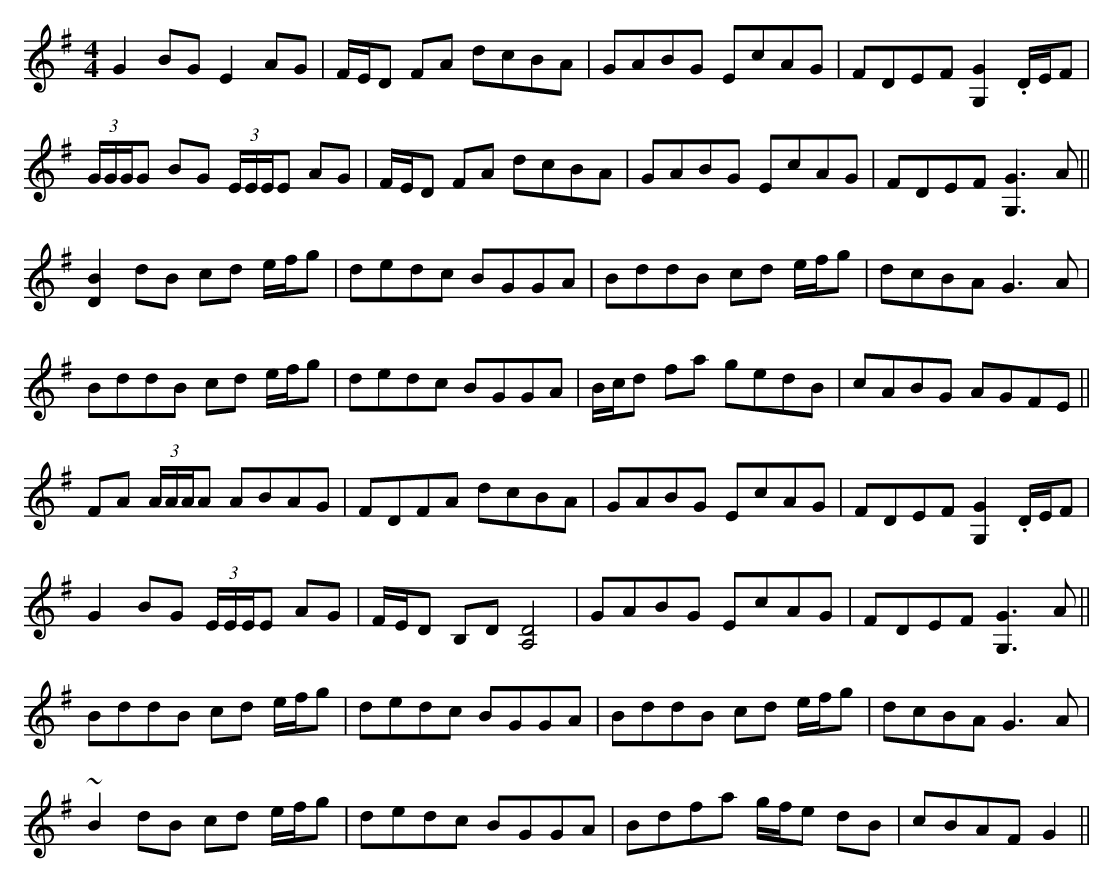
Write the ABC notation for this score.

X:1
M:4/4
K:G
G2 BG E2 AG|F/E/D FA dcBA|GABG EcAG|FDEF [G,2G2] .D/E/F|
(3G/G/G/G BG (3E/E/E/E AG|F/E/D FA dcBA|GABG EcAG|FDEF [G,3G3] A||
[B2D2] dB cd e/f/g|dedc BGGA|BddB cd e/f/g|dcBA G3 A|
BddB cd e/f/g|dedc BGGA|B/c/d fa gedB|cABG AGFE||
FA (3A/A/A/A ABAG|FDFA dcBA|GABG EcAG|FDEF [G,2G2] .D/E/F|
G2 BG (3E/E/E/E AG|F/E/D B,D [A,4D4]|GABG EcAG|FDEF [G,3G3] A||
BddB cd e/f/g|dedc BGGA|BddB cd e/f/g|dcBA G3 A|
~B2 dB cd e/f/g|dedc BGGA|Bdfa g/f/e dB|cBAF G2||
